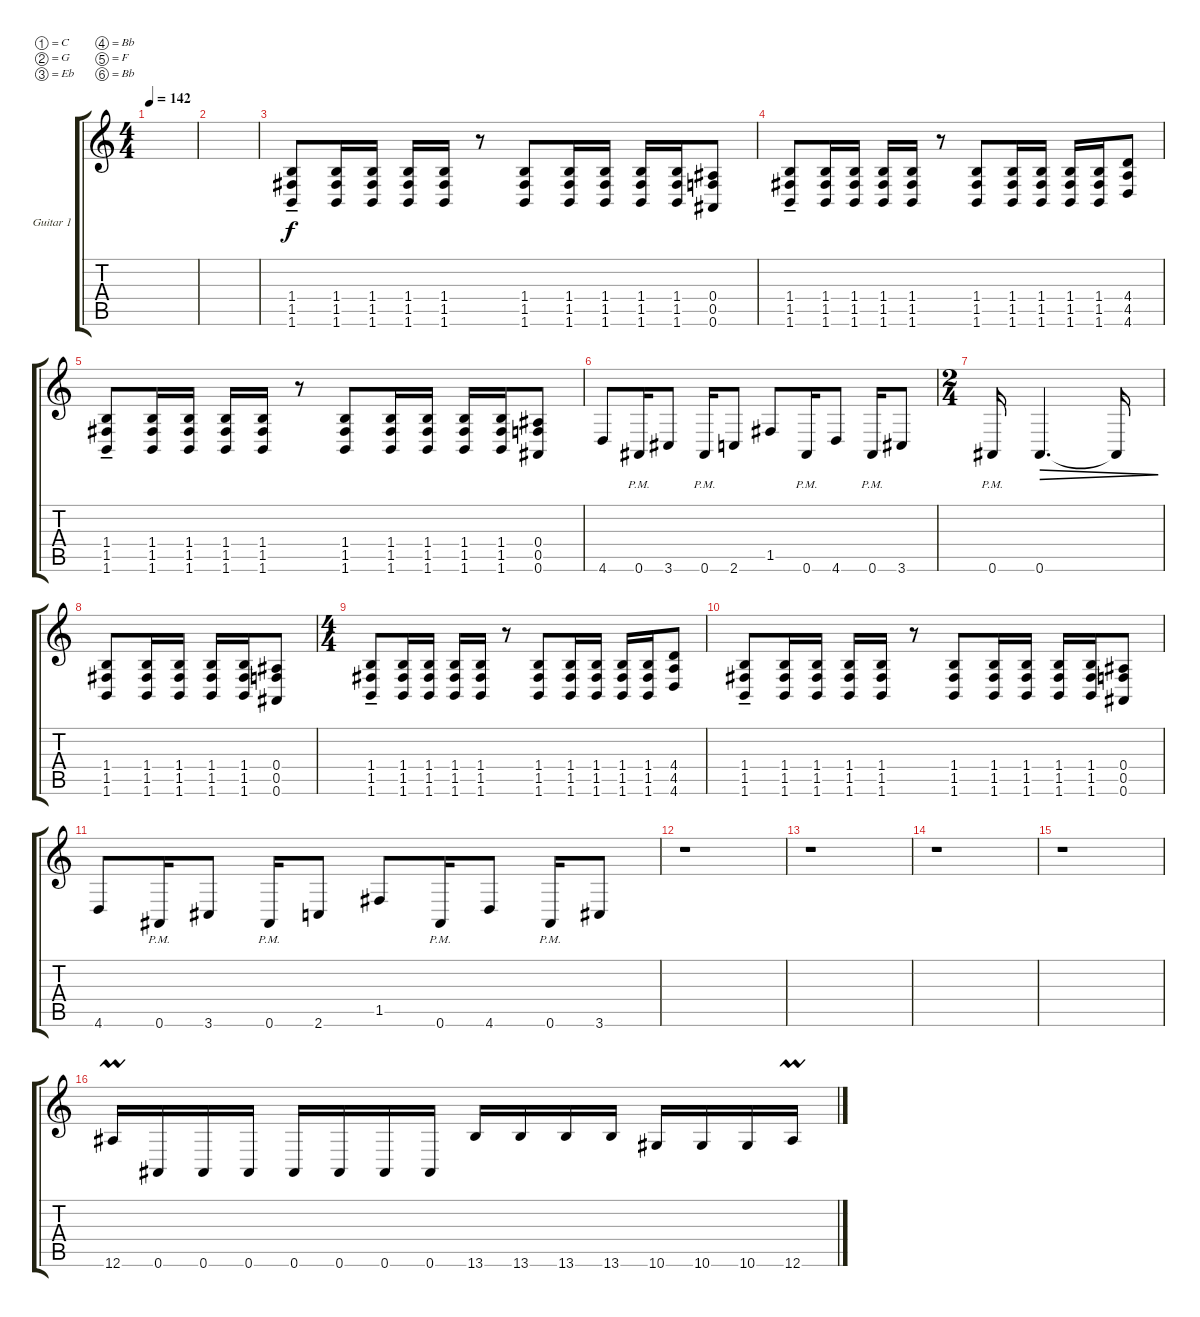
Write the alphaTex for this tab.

\defaultSystemsLayout 4
\bracketExtendMode groupsimilarinstruments
\firstSystemTrackNameOrientation horizontal
\otherSystemsTrackNameOrientation horizontal
\track ("Guitar 1" "Guitar 1") {instrument overdrivenguitar}
\staff {score tabs}
\tuning (C4 G3 Eb3 Bb2 F2 Bb1)
\ts (4 4)
\tempo 142
\clef g2
\ks c
|
|
(1.6 1.5 1.4{ten}).8 (1.4 1.5 1.6).16 (1.6 1.5 1.4).16 (1.4 1.5 1.6).16 (1.4 1.5 1.6).16 r.8 (1.5 1.6 1.4).8 (1.4 1.5 1.6).16 (1.6 1.5 1.4).16 (1.4 1.5 1.6).16 (1.6 1.5 1.4).16 (0.6 0.5 0.4).8 |
(1.6 1.5 1.4{ten}).8 (1.4 1.5 1.6).16 (1.6 1.5 1.4).16 (1.4 1.5 1.6).16 (1.4 1.5 1.6).16 r.8 (1.5 1.6 1.4).8 (1.4 1.5 1.6).16 (1.6 1.5 1.4).16 (1.4 1.5 1.6).16 (1.6 1.5 1.4).16 (4.6 4.5 4.4).8 |
(1.6 1.5 1.4{ten}).8 (1.4 1.5 1.6).16 (1.6 1.5 1.4).16 (1.4 1.5 1.6).16 (1.4 1.5 1.6).16 r.8 (1.5 1.6 1.4).8 (1.4 1.5 1.6).16 (1.6 1.5 1.4).16 (1.4 1.5 1.6).16 (1.6 1.5 1.4).16 (0.4 0.5 0.6).8 |
4.6.8 0.6{pm}.16 3.6.8 0.6{pm}.16 2.6.8 1.5.8 0.6{pm}.16 4.6.8 0.6{pm}.16 3.6.8 |
\ts (2 4)
0.6{pm}.16 0.6.4{d dec} 0.6{t}.16{dec} |
(1.5 1.6 1.4).8 (1.4 1.5 1.6).16 (1.6 1.5 1.4).16 (1.4 1.5 1.6).16 (1.6 1.5 1.4).16 (0.6 0.5 0.4).8 |
\ts (4 4)
(1.6 1.5 1.4{ten}).8 (1.4 1.5 1.6).16 (1.6 1.5 1.4).16 (1.4 1.5 1.6).16 (1.4 1.5 1.6).16 r.8 (1.5 1.6 1.4).8 (1.4 1.5 1.6).16 (1.6 1.5 1.4).16 (1.4 1.5 1.6).16 (1.6 1.5 1.4).16 (4.6 4.5 4.4).8 |
(1.6 1.5 1.4{ten}).8 (1.4 1.5 1.6).16 (1.6 1.5 1.4).16 (1.4 1.5 1.6).16 (1.4 1.5 1.6).16 r.8 (1.5 1.6 1.4).8 (1.4 1.5 1.6).16 (1.6 1.5 1.4).16 (1.4 1.5 1.6).16 (1.6 1.5 1.4).16 (0.6 0.5 0.4).8 |
4.6.8 0.6{pm}.16 3.6.8 0.6{pm}.16 2.6.8 1.5.8 0.6{pm}.16 4.6.8 0.6{pm}.16 3.6.8 |
r.1 |
r.1 |
r.1 |
r.1 |
12.6{umordent}.16 0.6.16 0.6.16 0.6.16 0.6.16 0.6.16 0.6.16 0.6.16 13.6.16 13.6.16 13.6.16 13.6.16 10.6.16 10.6.16 10.6.16 12.6{umordent}.16
